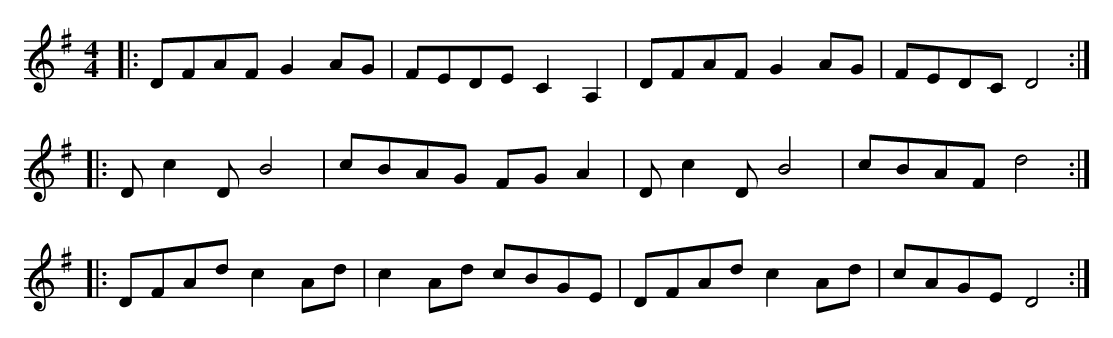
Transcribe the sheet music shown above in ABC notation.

X:1
M:4/4
K:Dmix
|:DFAF G2 AG|FEDE C2 A,2|DFAF G2AG|FEDC D4:|
|:D c2 D B4|cBAG FG A2|D c2 D B4|cBAF d4:|
|:DFAd c2 Ad|c2 Ad cBGE|DFAd c2 Ad|cAGE D4:|
